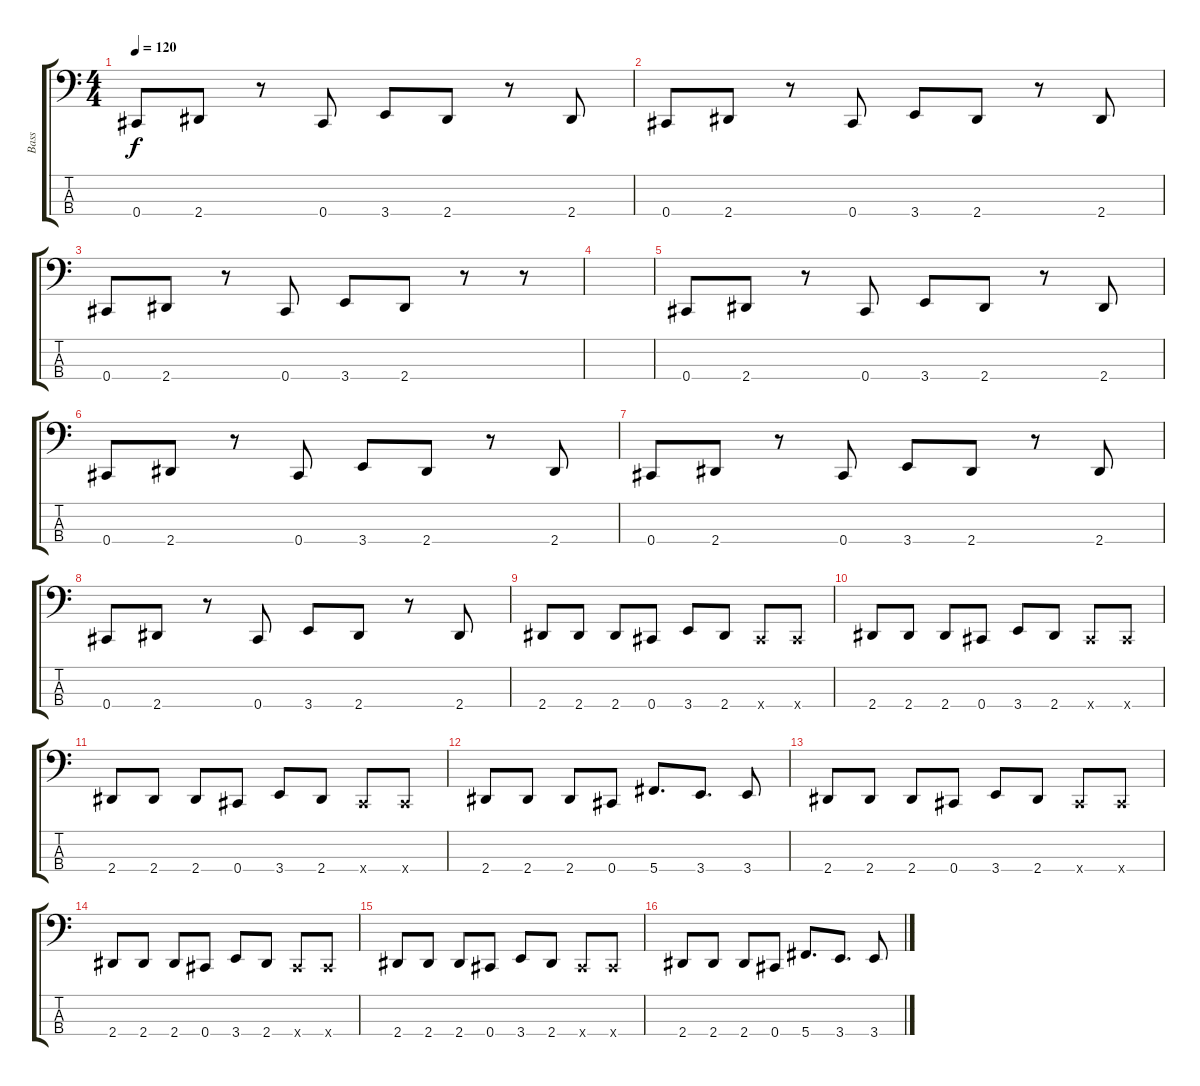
\track ("Bass" "Bass") {instrument electricbassfinger}
\staff {score tabs}
\tuning (Gb2 Db2 Ab1 Db1) {hide}
\ts (4 4)
\tempo 120
\clef f4
\ks c
0.4.8{dy f} 2.4.8 r.8 0.4.8 3.4.8 2.4.8 r.8 2.4.8 |
0.4.8 2.4.8 r.8 0.4.8 3.4.8 2.4.8 r.8 2.4.8 |
0.4.8 2.4.8 r.8 0.4.8 3.4.8 2.4.8 r.8 r.8 |
|
0.4.8 2.4.8 r.8 0.4.8 3.4.8 2.4.8 r.8 2.4.8 |
0.4.8 2.4.8 r.8 0.4.8 3.4.8 2.4.8 r.8 2.4.8 |
0.4.8 2.4.8 r.8 0.4.8 3.4.8 2.4.8 r.8 2.4.8 |
0.4.8 2.4.8 r.8 0.4.8 3.4.8 2.4.8 r.8 2.4.8 |
2.4.8 2.4.8 2.4.8 0.4.8 3.4.8 2.4.8 0.4{x}.8 0.4{x}.8 |
2.4.8 2.4.8 2.4.8 0.4.8 3.4.8 2.4.8 0.4{x}.8 0.4{x}.8 |
2.4.8 2.4.8 2.4.8 0.4.8 3.4.8 2.4.8 0.4{x}.8 0.4{x}.8 |
2.4.8 2.4.8 2.4.8 0.4.8 5.4.8{d} 3.4.8{d} 3.4.8 |
2.4.8 2.4.8 2.4.8 0.4.8 3.4.8 2.4.8 0.4{x}.8 0.4{x}.8 |
2.4.8 2.4.8 2.4.8 0.4.8 3.4.8 2.4.8 0.4{x}.8 0.4{x}.8 |
2.4.8 2.4.8 2.4.8 0.4.8 3.4.8 2.4.8 0.4{x}.8 0.4{x}.8 |
2.4.8 2.4.8 2.4.8 0.4.8 5.4.8{d} 3.4.8{d} 3.4.8
